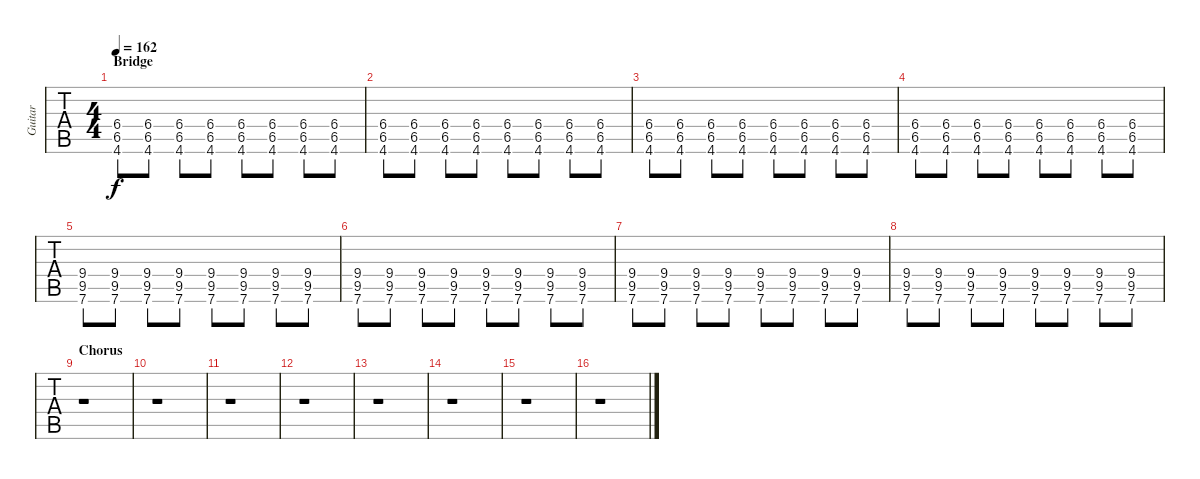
\track ("Guitar" "Guitar") {instrument acousticguitarsteel}
\staff {tabs}
\tuning (E4 B3 G3 D3 A2 E2) {hide}
\ts (4 4)
\section ("" "Bridge")
\tempo 162
\clef g2
\ks f#
(6.4 6.5 4.6).8{dy f} (6.4 6.5 4.6).8 (6.4 6.5 4.6).8 (6.4 6.5 4.6).8 (6.4 6.5 4.6).8 (6.4 6.5 4.6).8 (6.4 6.5 4.6).8 (6.4 6.5 4.6).8 |
(6.4 6.5 4.6).8 (6.4 6.5 4.6).8 (6.4 6.5 4.6).8 (6.4 6.5 4.6).8 (6.4 6.5 4.6).8 (6.4 6.5 4.6).8 (6.4 6.5 4.6).8 (6.4 6.5 4.6).8 |
(6.4 6.5 4.6).8 (6.4 6.5 4.6).8 (6.4 6.5 4.6).8 (6.4 6.5 4.6).8 (6.4 6.5 4.6).8 (6.4 6.5 4.6).8 (6.4 6.5 4.6).8 (6.4 6.5 4.6).8 |
(6.4 6.5 4.6).8 (6.4 6.5 4.6).8 (6.4 6.5 4.6).8 (6.4 6.5 4.6).8 (6.4 6.5 4.6).8 (6.4 6.5 4.6).8 (6.4 6.5 4.6).8 (6.4 6.5 4.6).8 |
(9.4 9.5 7.6).8 (9.4 9.5 7.6).8 (9.4 9.5 7.6).8 (9.4 9.5 7.6).8 (9.4 9.5 7.6).8 (9.4 9.5 7.6).8 (9.4 9.5 7.6).8 (9.4 9.5 7.6).8 |
(9.4 9.5 7.6).8 (9.4 9.5 7.6).8 (9.4 9.5 7.6).8 (9.4 9.5 7.6).8 (9.4 9.5 7.6).8 (9.4 9.5 7.6).8 (9.4 9.5 7.6).8 (9.4 9.5 7.6).8 |
(9.4 9.5 7.6).8 (9.4 9.5 7.6).8 (9.4 9.5 7.6).8 (9.4 9.5 7.6).8 (9.4 9.5 7.6).8 (9.4 9.5 7.6).8 (9.4 9.5 7.6).8 (9.4 9.5 7.6).8 |
(9.4 9.5 7.6).8 (9.4 9.5 7.6).8 (9.4 9.5 7.6).8 (9.4 9.5 7.6).8 (9.4 9.5 7.6).8 (9.4 9.5 7.6).8 (9.4 9.5 7.6).8 (9.4 9.5 7.6).8 |
\section ("" "Chorus")
r.1 |
r.1 |
r.1 |
r.1 |
r.1 |
r.1 |
r.1 |
r.1
